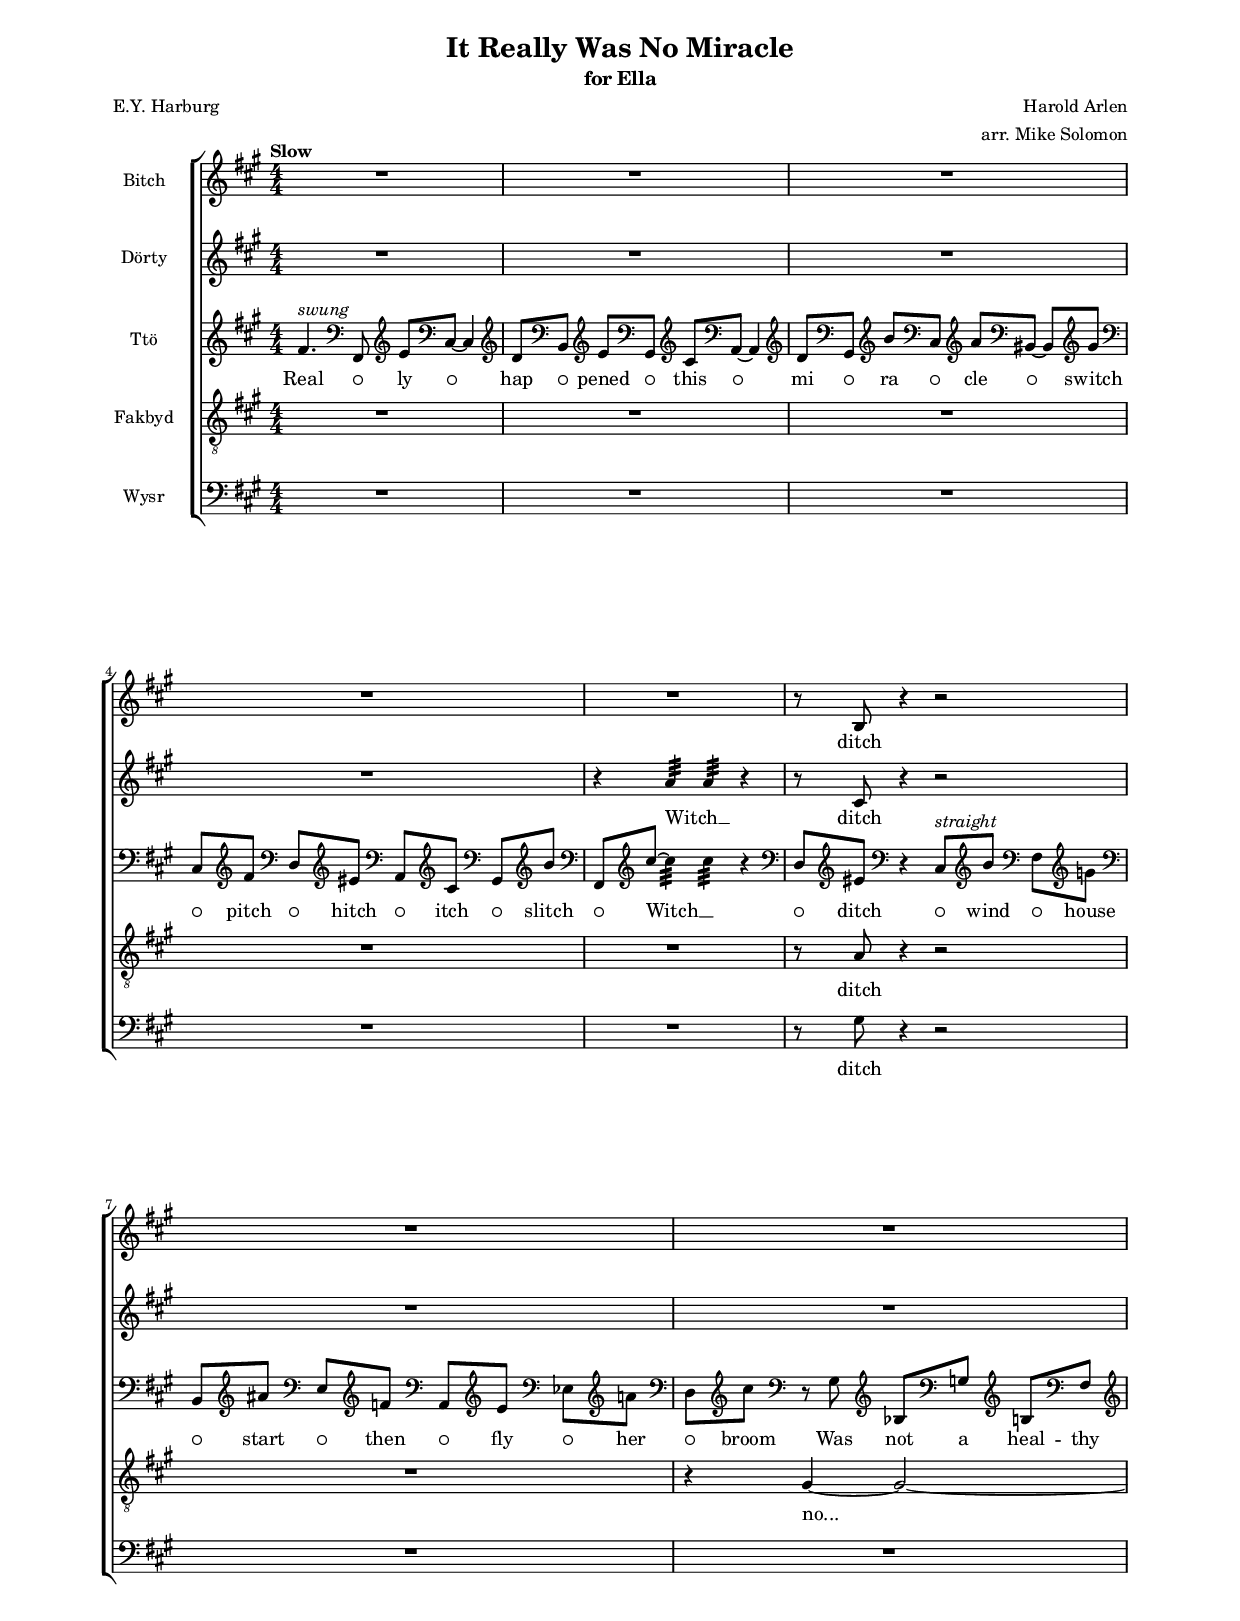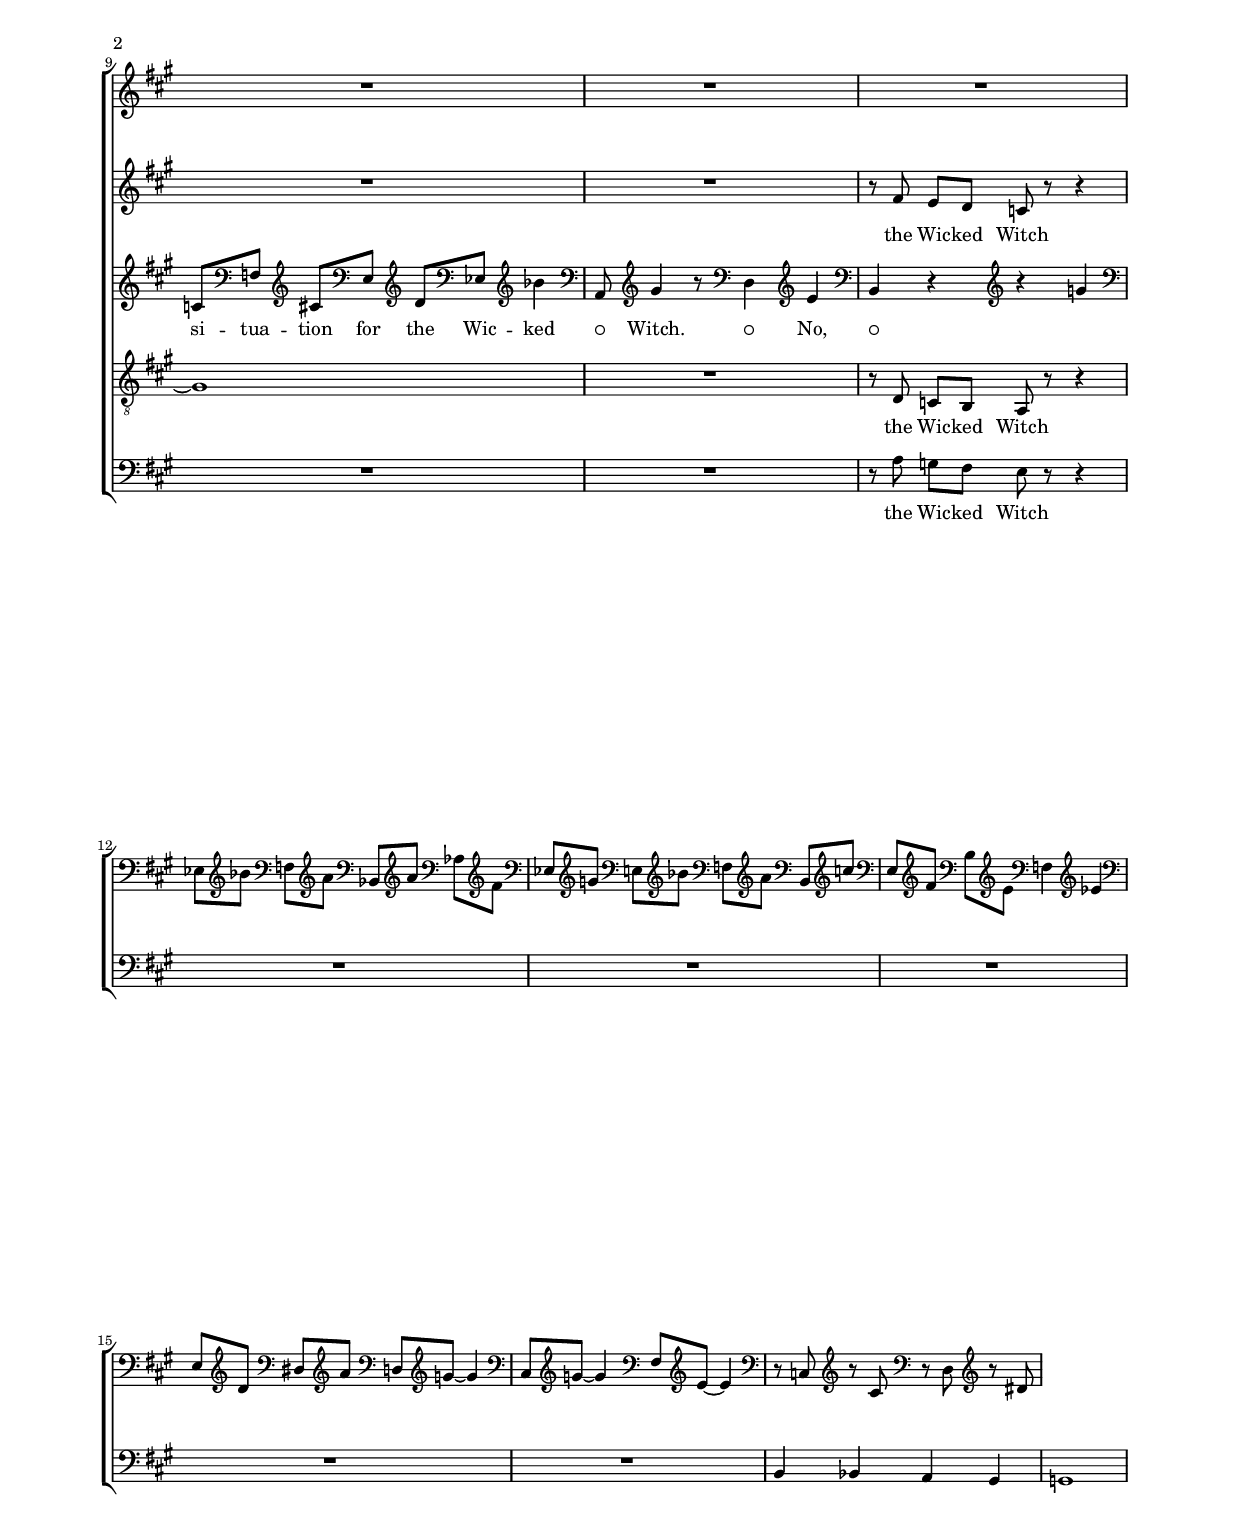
% notes piquées avec Piki
% -- accord pour clôturer
% ---- 2m to arrive to D, sounds like arrival to A but we sneak G in to round to D
% single long note D avec Ryan (Mike danse autour de ça (genre ees' cis' e' c' f' b etc.))
% ---- cute virage to G (8th reply chez tout le monde)
% telescoping duo avec Mathieu
% --
% high duo avec Marie
% --
\version "2.19.30"
\include "defs-devel.ly"

%{
  cis' gis, eis' b, d' cis
  fis gis'
%}

%{
  Am D
  G
  Eb F
  Bb/ Bo7
  Cm C#o
  D D#o
  E
  F
  E D#
  D
  C#
  C#
%}

%{
  ees bes'
  f a'
  bes a'
  b aes'
  c g'
  cis fis'
  d a'
  dis b'
  e fis'
  b e'
  f e'
  a ees'
  e d'
  dis a'
  d g'8 ~ g'4
  cis g'8 ~ g'4
  fis e'8 ~ e'4
   
%}

\header {
  title = "It Really Was No Miracle" %(1)"
  subtitle = \markup { for Ella }
  composer = "Harold Arlen"
  poet = "E.Y. Harburg"
  arranger = "arr. Mike Solomon"
}

\paper {
  #(define fonts
    (set-global-fonts
    #:music "lilyjazz"
    #:brace "lilyjazz"
    #:roman "LilyJAZZText"
    #:sans "LilyJAZZChord"
    #:factor (/ staff-height pt 20)
  ))
  ragged-right = ##f
  left-margin = 0.75\in
  right-margin = 0.75\in
  top-margin = 0.5\in
  bottom-margin = 0.6\in
  ragged-last-bottom = ##f
  %oddHeaderMarkup = "FIRST FULL DRAFT 20.10.14 4:44"
  %evenHeaderMarkup = "FIRST FULL DRAFT 20.10.14 4:44"
}


#(ly:set-option 'point-and-click #f)

#(set-global-staff-size 15.15)


%changeUp = { \change Staff = "up" }
%changeDown = { \change Staff = "down" }
changeUp = { \clef treble }
changeDown = { \clef bass }

scorePrefatoryMatter = {}
midiPrefatoryMatter = {}

marks = {
  \tempo "Slow"
  \numericTimeSignature
  s1 |
}

swung = \markup \italic "swung"
straight = \markup \italic "straight"

soprano = \relative c' {
  \key fis \minor
  \clef treble
  R1*5 |
  \lo r8 \sh b r4 r2 |
  R1*5 |
}

sopranoWords = \lyricmode {
  ditch
}

mezzo = \relative c'' {
  \key fis \minor
  \clef treble
  R1*4 |
  r4 a4:32 a4:32 r |
  \lo r8 \sh cis, r4 r2 |
  R1*4 |
  r8 fis e [ d ] c r r4 |
}

mezzoWords = \lyricmode {
  Witch __ _
  ditch
  the Wic -- ked Witch
}

alto = {
  \key fis \minor
  \clef treble
  \lod fis'4.^\swung
  \changeDown
  \sh fis,8
  \changeUp
  \lo e'8
  \changeDown
  \sh cis ~ cis4 |
  \changeUp
  \lo d'8
  \changeDown
  \sh b,8
  \changeUp
  \lo e'8
  \changeDown
  \sh gis,8
  \changeUp
  \lo cis'8
  \changeDown
  \sh a,8 ~ a,4 |
  \changeUp
  \lo d'8
  \changeDown
  \sh gis,8
  \changeUp
  \lo b'8
  \changeDown
  \sh cis8
  \changeUp
  \lo a'8
  \changeDown
  \sh bis,8 ~ \lo bis,8
  \changeUp
  \sh gis'8 |
  \changeDown
  \lo cis8
  \changeUp
  \sh fis'8
  \changeDown
  \lo d8
  \changeUp
  \sh eis'8
  \changeDown
  \lo a,8
  \changeUp
  \sh cis'8
  \changeDown
  \lo gis,8
  \changeUp
  \sh b'8 |
  \changeDown
  \lo fis,8
  \changeUp
  \sh cis'' ~
  cis''4:32
  cis'':32
  r |
  \changeDown
  \lo d
  \changeUp
  \sh eis'
  \changeDown
  r4
  cis8^\straight [
  \changeUp
  b'8 ]
  \changeDown
  fis8 [
  \changeUp
  g'8 ] |
  \changeDown
  b,8 [
  \changeUp
  ais'8 ]
  \changeDown
  e8 [
  \changeUp
  f'8 ]
  \changeDown
  a,8 [
  \changeUp
  e'8 ]
  \changeDown
  ees8 [
  \changeUp
  a'8 ] |
  \changeDown
  d8 [
  \changeUp
  cis''8 ]
  \changeDown
  r8
  gis
  \changeUp
  bes [
  \changeDown
  g ]
  \changeUp
  b [
  \changeDown
  fis ]
  \changeUp
  c' [
  \changeDown
  f ]
  \changeUp
  cis' [
  \changeDown
  e ]
  \changeUp
  d' [
  \changeDown
  ees ]
  \changeUp
  bes'4
  \changeDown
  a,8
  \changeUp
  gis'4 r8
  \changeDown
  d4
  \changeUp
  e'
  \changeDown
  b,4 r4
  \changeUp
  r g' |
  \changeDown ees8 [ \changeUp bes' ]
  \changeDown f [ \changeUp a' ]
  \changeDown bes, [ \changeUp a' ]
  \changeDown aes [ \changeUp fis' ]
  \changeDown ees  [ \changeUp g' ]
  \changeDown e [ \changeUp bes' ]
  \changeDown f [ \changeUp a' ]
  \changeDown b, [ \changeUp c'' ]
  \changeDown e [ \changeUp fis' ]
  \changeDown b [ \changeUp e' ]
  %\changeDown f [ \changeUp g' ]
  %\changeDown a [ \changeUp ees' ]
  \changeDown f4 \changeUp ees'
  \changeDown e8 [ \changeUp d' ]
  \changeDown dis [ \changeUp a' ]
  \changeDown d [ \changeUp g'8 ~ ] g'4 |
  \changeDown cis8 [ \changeUp g'8 ~ ] g'4
  \changeDown fis8 [ \changeUp e'8 ~ ] e'4 |
  \changeDown r8 c8 \changeUp r cis' \changeDown r d \changeUp r dis' |
}

altoWords = \lyricmode {
  Real
  ○
  ly
  ○
  hap
  ○
  pened
  ○
  this
  ○
  mi
  ○
  ra
  ○
  cle
  ○
  switch
  ○
  pitch
  ○
  hitch
  ○
  itch
  ○
  slitch
  ○
  Witch __ _
  ○
  ditch
  ○
  wind
  ○
  house
  ○
  start
  ○
  then
  ○
  fly
  ○
  her
  ○
  broom
  Was not a heal -- thy si -- tua -- tion for the Wic -- ked
  ○
  Witch.
  ○
  No,
  ○
}

tenor = \relative c' {
  \key fis \minor
  \clef "treble_8"
  R1*5 |
  \lo r8 \sh a r4 r2 |
  R1 |
  r4 gis4 ~ gis2 ~ |
  gis1 |
  R1 |
  r8 d c [ b ] a r r4 |
}

tenorWords = \lyricmode {
  ditch
  no...
  the Wic -- ked Witch
}

bass = \relative c' {
  \key fis \minor
  \clef bass
  R1*5 |
  \lo r8 \sh gis r4 r2 |
  R1*4 |
  r8 a g [ fis ] e r r4 |
  R1*5 |
  b4 bes a gis |
  g1 |
}

bassWords = \lyricmode {
  ditch
  the Wic -- ked Witch
}

\score {
  \new ChoirStaff <<
    \new Staff \with { instrumentName = \bitchName %shortInstrumentName = #"M."
} <<
      \new Voice = "soprano" { << { \numericTimeSignature
	\scorePrefatoryMatter
        \soprano
      } {
	\scorePrefatoryMatter
        \marks
      } >> }
      \new Lyrics \lyricsto "soprano" {
        \sopranoWords
      }
    >>
    \new Staff \with { instrumentName = \dortyName %shortInstrumentName = #"E."
} <<
      \new Voice = "mezzo" { \numericTimeSignature
	\scorePrefatoryMatter
        \mezzo
      }
      \new Lyrics \lyricsto "mezzo" {
        \mezzoWords
      }
    >>
    \new Staff \with { instrumentName = \ttoName %shortInstrumentName = #"Mk."
} <<
      \new Voice = "alto" { \numericTimeSignature
	\scorePrefatoryMatter
        \alto
      }
      \new Lyrics \lyricsto "alto" {
        \altoWords
      }
    >>
    \new Staff \with { instrumentName = \fakbydName %shortInstrumentName = #"R."
} <<
      \new Voice = "tenor" { \numericTimeSignature
	\scorePrefatoryMatter
        \tenor
      }
      \new Lyrics \lyricsto "tenor" {
        \tenorWords
      }
    >>
    \new Staff \with { instrumentName = \wysrName %shortInstrumentName = #"P." %\markup { \concat { E \super u . } }
} <<
      \new Voice = "bass" { \numericTimeSignature
	\scorePrefatoryMatter
        \bass
      }
      \new Lyrics \lyricsto "bass" {
        \bassWords
      }
    >>
  >>
  \layout {
    \context {
      \Voice
      \override TextScript #'layer = #6
      \override NoteHead #'layer = #7
      \override Glissando #'breakable = ##t
      \override TupletNumber #'breakable = ##t
      \override TupletBracket #'breakable = ##t
      \override DynamicLineSpanner.direction = #UP
      \remove "Forbid_line_break_engraver"
    }
    \context {
      \Staff
      %\consists "Metronome_mark_engraver"
      \override TimeSignature #'style = #'numbered
      \override StaffSymbol #'layer = #4
      \override TimeSignature #'layer = #3
      \override TimeSignature #'whiteout = ##t
    }
    \context {
      \Lyrics
      %\override LyricText #'whiteout = ##t
      \override LyricText #'layer = #6
    }
    \context {
      \Score
      %\remove "Metronome_mark_engraver"
      \override NonMusicalPaperColumn #'allow-loose-spacing = ##f
    }
  }
}

%{
\score {
  \new PianoStaff <<
    \new Staff  {
      \new Voice = "soprano" { << { \numericTimeSignature
	\scorePrefatoryMatter
        \soprano
      } \\ { \mezzo } \\ { \alto } {
	\scorePrefatoryMatter
        \marks
      } >> }
    }
    \new Staff  {
      \new Voice = "soprano" { << { \numericTimeSignature
	\scorePrefatoryMatter
        \tenor
      } \\ \\ { \bass } {
	\scorePrefatoryMatter
        \marks
      } >> }
    }
  >>
  \layout {
    \context {
      \Voice
      \override TextScript #'layer = #6
      \override NoteHead #'layer = #7
      \override Glissando #'breakable = ##t
      \override TupletNumber #'breakable = ##t
      \override TupletBracket #'breakable = ##t
      \remove "Forbid_line_break_engraver"
    }
    \context {
      \Staff
      %\consists "Metronome_mark_engraver"
      \override TimeSignature #'style = #'numbered
      \override StaffSymbol #'layer = #4
      \override TimeSignature #'layer = #3
      \override TimeSignature #'whiteout = ##t
    }
    \context {
      \Lyrics
      %\override LyricText #'whiteout = ##t
      \override LyricText #'layer = #6
    }
    \context {
      \Score
      %\remove "Metronome_mark_engraver"
      \override NonMusicalPaperColumn #'allow-loose-spacing = ##f
    }
  }
}
%}

%%% MIDI

\score {
  \new ChoirStaff <<
    \new Staff \with { instrumentName = \bitchName %shortInstrumentName = #"M."
} <<
      \new Voice = "soprano" { << { \numericTimeSignature
	\midiPrefatoryMatter
        \soprano
      } {
	\midiPrefatoryMatter
        \marks
      } >> }
      \new Lyrics \lyricsto "soprano" {
        \sopranoWords
      }
    >>
    \new Staff \with { instrumentName = \dortyName %shortInstrumentName = #"E."
} <<
      \new Voice = "mezzo" { \numericTimeSignature
	\midiPrefatoryMatter
        \mezzo
      }
      \new Lyrics \lyricsto "mezzo" {
        \mezzoWords
      }
    >>
    \new Staff \with { instrumentName = \ttoName %shortInstrumentName = #"Mk."
} <<
      \new Voice = "alto" { \numericTimeSignature
	\midiPrefatoryMatter
        \alto
      }
      \new Lyrics \lyricsto "alto" {
        \altoWords
      }
    >>
    \new Staff \with { instrumentName = \fakbydName %shortInstrumentName = #"R."
} <<
      \new Voice = "tenor" { \numericTimeSignature
	\midiPrefatoryMatter
        \tenor
      }
      \new Lyrics \lyricsto "tenor" {
        \tenorWords
      }
    >>
    \new Staff \with { instrumentName = \wysrName %shortInstrumentName = #"P." %\markup { \concat { E \super u . } }
} <<
      \new Voice = "bass" { \numericTimeSignature
	\midiPrefatoryMatter
        \bass
      }
      \new Lyrics \lyricsto "bass" {
        \bassWords
      }
    >>
  >>
  \midi {}
}
